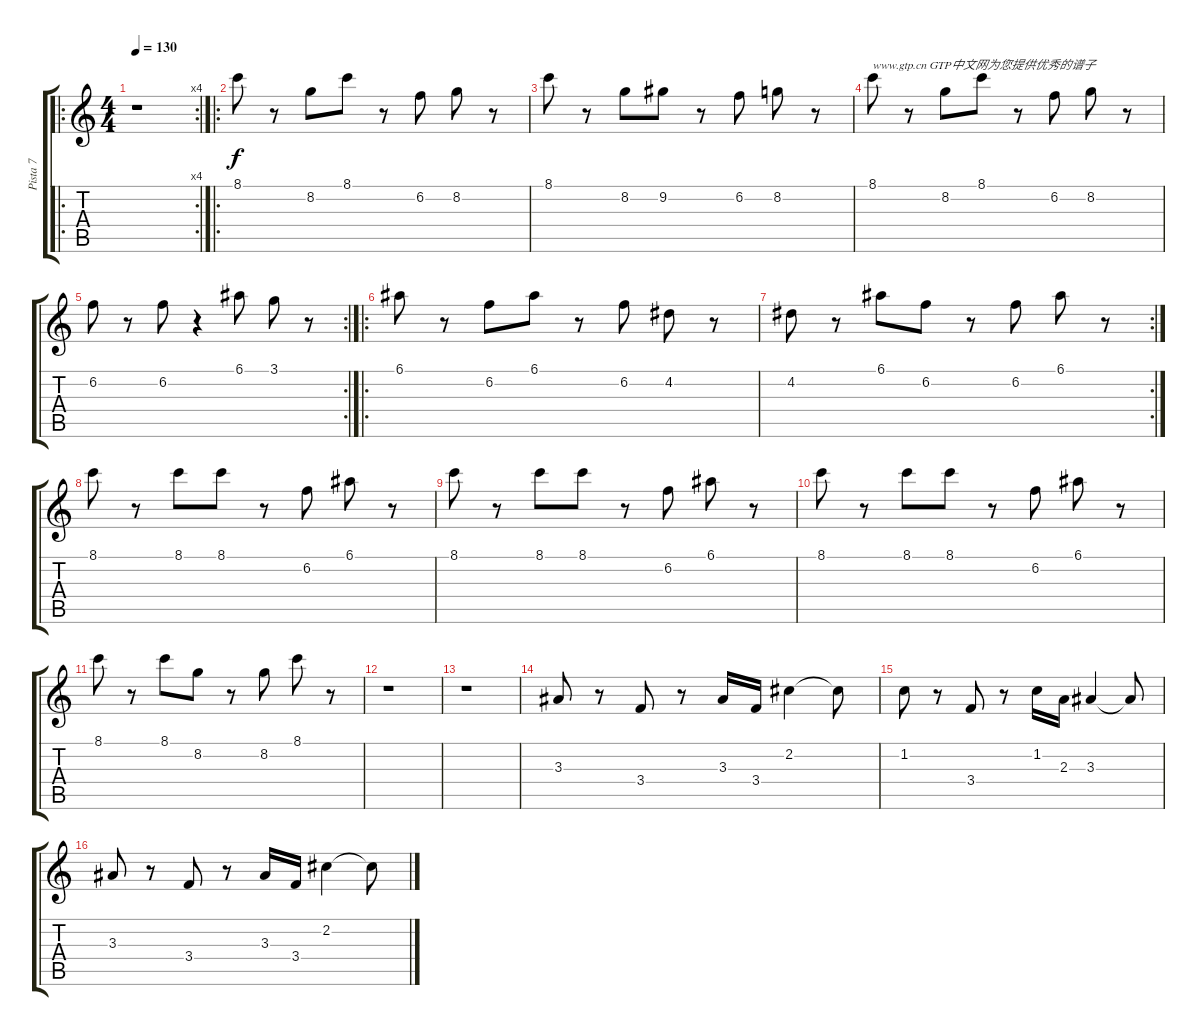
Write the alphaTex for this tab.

\track ("Pista 7" "Pista 7") {instrument acousticguitarsteel}
\staff {score tabs}
\tuning (E4 B3 G3 D3 A2 E2) {hide}
\ro
\rc 4
\ts (4 4)
\tempo 130
\clef g2
\ks c
r.1{dy f instrument acousticguitarsteel} |
\ro
8.1.8 r.8 8.2.8 8.1.8 r.8 6.2.8 8.2.8 r.8 |
8.1.8 r.8 8.2.8 9.2.8 r.8 6.2.8 8.2.8 r.8 |
8.1.8{txt "www.gtp.cn GTP中文网为您提供优秀的谱子"} r.8 8.2.8 8.1.8 r.8 6.2.8 8.2.8 r.8 |
\rc 2
6.2.8 r.8 6.2.8 r.4 6.1.8 3.1.8 r.8 |
\ro
6.1.8 r.8 6.2.8 6.1.8 r.8 6.2.8 4.2.8 r.8 |
\rc 2
4.2.8 r.8 6.1.8 6.2.8 r.8 6.2.8 6.1.8 r.8 |
8.1.8 r.8 8.1.8 8.1.8 r.8 6.2.8 6.1.8 r.8 |
8.1.8 r.8 8.1.8 8.1.8 r.8 6.2.8 6.1.8 r.8 |
8.1.8 r.8 8.1.8 8.1.8 r.8 6.2.8 6.1.8 r.8 |
8.1.8 r.8 8.1.8 8.2.8 r.8 8.2.8 8.1.8 r.8 |
r.1 |
r.1 |
3.3.8 r.8 3.4.8 r.8 3.3.16 3.4.16 2.2.4 2.2{t}.8 |
1.2.8 r.8 3.4.8 r.8 1.2.16 2.3.16 3.3.4 3.3{t}.8 |
3.3.8 r.8 3.4.8 r.8 3.3.16 3.4.16 2.2.4 2.2{t}.8
